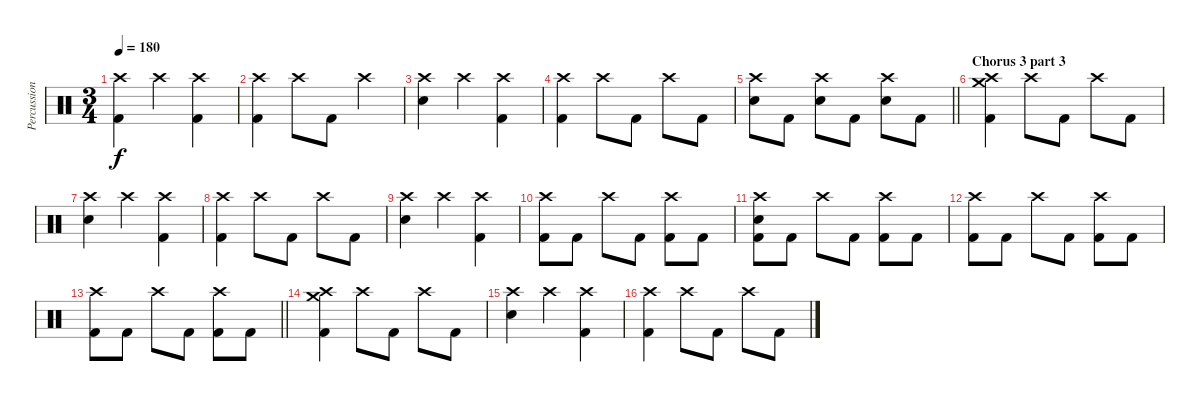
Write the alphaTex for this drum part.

\track ("Percussion" "Percussion") {instrument percussion}
\staff {score}
\articulation defaults
\ts (3 4)
\tempo 180
\clef neutral
\ks c
("Crash high (hit)" "Kick (hit) 2").4{dy f} "Crash high (hit)".4 ("Crash high (hit)" "Kick (hit) 2").4 |
("Crash high (hit)" "Kick (hit) 2").4 "Crash high (hit)".8 "Kick (hit) 2".8 "Crash high (hit)".4 |
("Crash high (hit)" "Electric Snare (hit)").4 "Crash high (hit)".4 ("Crash high (hit)" "Kick (hit) 2").4 |
("Crash high (hit)" "Kick (hit) 2").4 "Crash high (hit)".8 "Kick (hit) 2".8 "Crash high (hit)".8 "Kick (hit) 2".8 |
\barLineRight lightlight
("Crash high (hit)" "Electric Snare (hit)").8 "Kick (hit) 2".8 ("Crash high (hit)" "Electric Snare (hit)").8 "Kick (hit) 2".8 ("Crash high (hit)" "Electric Snare (hit)").8 "Kick (hit) 2".8 |
\section ("" "Chorus 3 part 3")
("Crash high (hit)" "Crash medium (hit)" "Kick (hit) 2").4 "Crash high (hit)".8 "Kick (hit) 2".8 "Crash high (hit)".8 "Kick (hit) 2".8 |
("Crash high (hit)" "Electric Snare (hit)").4 "Crash high (hit)".4 ("Crash high (hit)" "Kick (hit) 2").4 |
("Crash high (hit)" "Kick (hit) 2").4 "Crash high (hit)".8 "Kick (hit) 2".8 "Crash high (hit)".8 "Kick (hit) 2".8 |
("Crash high (hit)" "Electric Snare (hit)").4 "Crash high (hit)".4 ("Crash high (hit)" "Kick (hit) 2").4 |
("Crash high (hit)" "Kick (hit) 2").8 "Kick (hit) 2".8 "Crash high (hit)".8 "Kick (hit) 2".8 ("Crash high (hit)" "Kick (hit) 2").8 "Kick (hit) 2".8 |
("Crash high (hit)" "Snare (hit) 2" "Kick (hit) 2").8 "Kick (hit) 2".8 "Crash high (hit)".8 "Kick (hit) 2".8 ("Crash high (hit)" "Kick (hit) 2").8 "Kick (hit) 2".8 |
("Crash high (hit)" "Kick (hit) 2").8 "Kick (hit) 2".8 "Crash high (hit)".8 "Kick (hit) 2".8 ("Crash high (hit)" "Kick (hit) 2").8 "Kick (hit) 2".8 |
\barLineRight lightlight
("Crash high (hit)" "Kick (hit) 2").8 "Kick (hit) 2".8 "Crash high (hit)".8 "Kick (hit) 2".8 ("Crash high (hit)" "Kick (hit) 2").8 "Kick (hit) 2".8 |
("Crash high (hit)" "Crash medium (hit)" "Kick (hit) 2").4 "Crash high (hit)".8 "Kick (hit) 2".8 "Crash high (hit)".8 "Kick (hit) 2".8 |
("Crash high (hit)" "Electric Snare (hit)").4 "Crash high (hit)".4 ("Crash high (hit)" "Kick (hit) 2").4 |
("Crash high (hit)" "Kick (hit) 2").4 "Crash high (hit)".8 "Kick (hit) 2".8 "Crash high (hit)".8 "Kick (hit) 2".8
